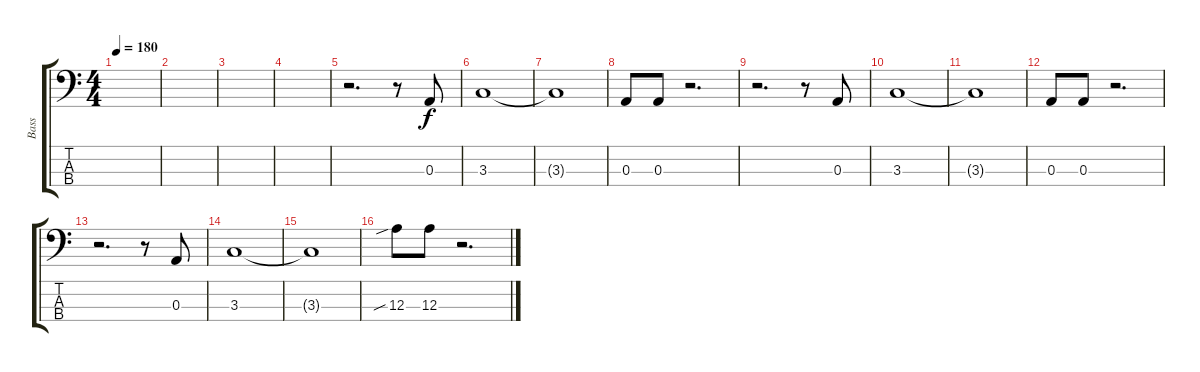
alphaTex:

\track ("Bass" "Bass") {instrument electricbasspick}
\staff {score tabs}
\tuning (G2 D2 A1 E1) {hide}
\ts (4 4)
\tempo 180
\clef f4
\ks c
|
|
|
|
r.2{d} r.8 0.3.8 |
3.3.1 |
3.3{t}.1 |
0.3.8 0.3.8 r.2{d} |
r.2{d} r.8 0.3.8 |
3.3.1 |
3.3{t}.1 |
0.3.8 0.3.8 r.2{d} |
r.2{d} r.8 0.3.8 |
3.3.1 |
3.3{t}.1 |
12.3{sib}.8 12.3.8 r.2{d}
